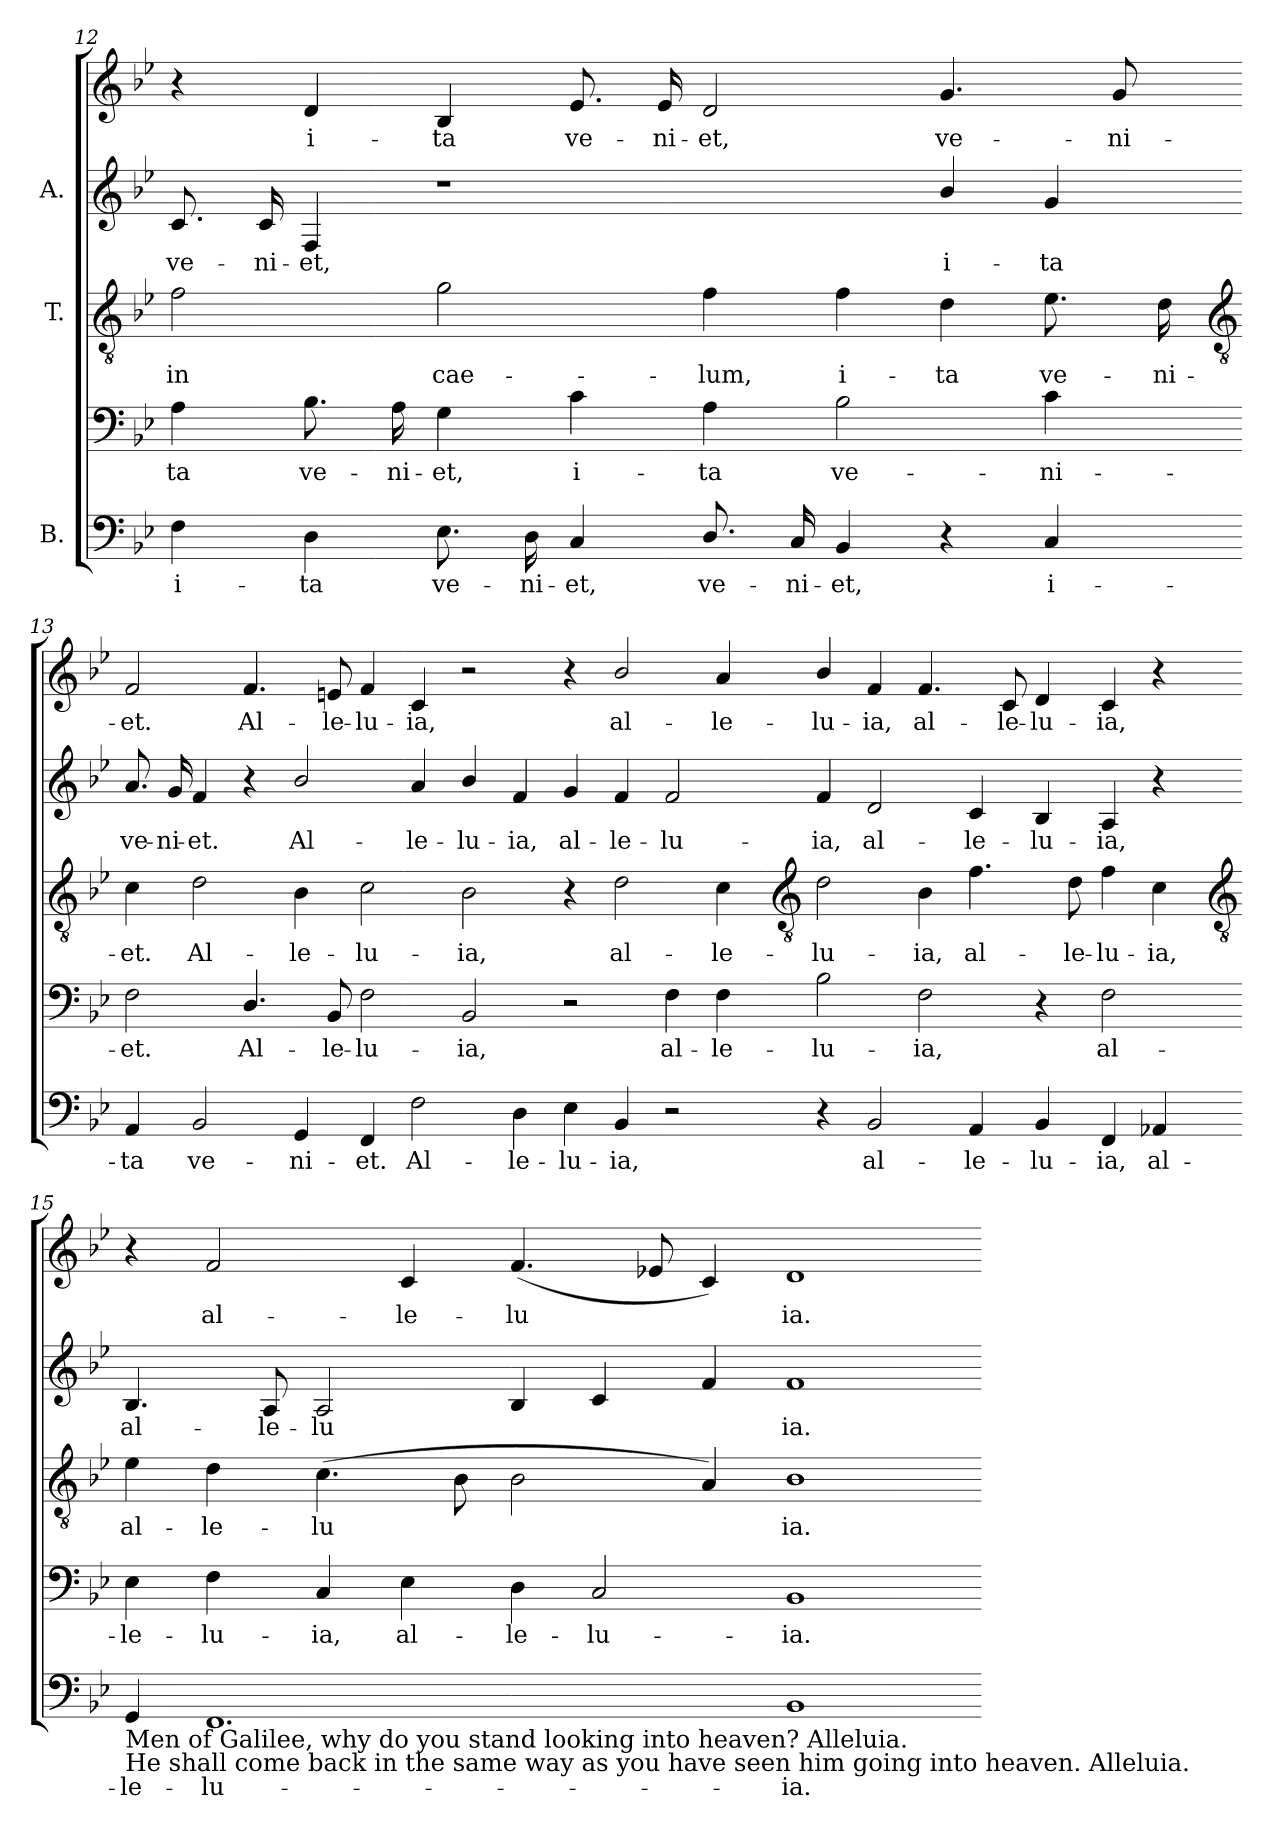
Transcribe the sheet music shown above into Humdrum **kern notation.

**kern	**text	**kern	**text	**kern	**text	**kern	**text	**kern	**text
*part3	*part3	*part3	*part3	*part2	*part2	*part1	*part1	*part1	*part1
*staff5	*staff5	*staff4	*staff4	*staff3	*staff3	*staff2	*staff2	*staff1	*staff1
*I"B.	*	*	*	*I"T.	*	*I"A.	*	*	*
!!LO:LB:g=z
*clefF4	*	*clefF4	*	*clefGv2	*	*clefG2	*	*clefG2	*
*k[b-e-]	*	*k[b-e-]	*	*k[b-e-]	*	*k[b-e-]	*	*k[b-e-]	*
*B-:	*	*B-:	*	*B-:	*	*B-:	*	*B-:	*
=12	=12	=12	=12	=12	=12	=12	=12	=12	=12
!	!LO:LY:b	!	!LO:LY:b	!	!LO:LY:b	!	!LO:LY:b	!	!
4F	-i-	4A	ta	2f	in	8.c	-ve-	4r	.
!	!	!	!	!	!	!	!LO:LY:b	!	!
.	.	.	.	.	.	16c	-ni-	.	.
!	!LO:LY:b	!	!LO:LY:b	!	!	!	!LO:LY:b	!	!LO:LY:b
4D	-ta	8.B-	ve-	.	.	4F	-et,	4d	i-
!	!	!	!LO:LY:b	!	!	!	!	!	!
.	.	16A	-ni-	.	.	.	.	.	.
!	!LO:LY:b	!	!LO:LY:b	!	!LO:LY:b	!	!	!	!LO:LY:b
8.E-	ve-	4G	-et,	2g	cae-	1r	.	4B-	-ta
!	!LO:LY:b	!	!	!	!	!	!	!	!
16D	-ni-	.	.	.	.	.	.	.	.
!	!LO:LY:b	!	!LO:LY:b	!	!	!	!	!	!LO:LY:b
4C	-et,	4c	i-	.	.	.	.	8.e-	ve-
!	!	!	!	!	!	!	!	!	!LO:LY:b
.	.	.	.	.	.	.	.	16e-	-ni-
!	!LO:LY:b	!	!LO:LY:b	!	!LO:LY:b	!	!	!	!LO:LY:b
8.D/	ve-	4A	-ta	4f	-lum,	.	.	2d	-et,
!	!LO:LY:b	!	!	!	!	!	!	!	!
16C	-ni-	.	.	.	.	.	.	.	.
!	!LO:LY:b	!	!LO:LY:b	!	!LO:LY:b	!	!	!	!
4BB-	-et,	2B-	ve-	4f	i-	.	.	.	.
!	!	!	!	!	!LO:LY:b	!	!LO:LY:b	!	!LO:LY:b
4r	.	.	.	4d	-ta	4b-/	i-	4.g	ve-
!	!LO:LY:b	!	!LO:LY:b	!	!LO:LY:b	!	!LO:LY:b	!	!
4C	i-	4c	-ni-	8.e-	ve-	4g	-ta	.	.
!	!	!	!	!	!	!	!	!	!LO:LY:b
.	.	.	.	.	.	.	.	8g	-ni-
!	!	!	!	!	!LO:LY:b	!	!	!	!
.	.	.	.	16d	-ni-	.	.	.	.
!!LO:LB:g=z
=13-	=13-	=13-	=13-	=13-	=13-	=13-	=13-	=13-	=13-
*	*	*	*	*clefGv2	*	*	*	*	*
!	!LO:LY:b	!	!LO:LY:b	!	!LO:LY:b	!	!LO:LY:b	!	!LO:LY:b
4AA	-ta	2F	-et.	4c	-et.	8.a	-ve-	2f	et.
!	!	!	!	!	!	!	!LO:LY:b	!	!
.	.	.	.	.	.	16g	-ni-	.	.
!	!LO:LY:b	!	!	!	!LO:LY:b	!	!LO:LY:b	!	!
2BB-	ve-	.	.	2d	Al-	4f	-et.	.	.
!	!	!	!LO:LY:b	!	!	!	!	!	!LO:LY:b
.	.	4.D/	Al-	.	.	4r	.	4.f	Al-
!	!LO:LY:b	!	!	!	!LO:LY:b	!	!LO:LY:b	!	!
4GG	-ni-	.	.	4B-	-le-	2b-/	Al-	.	.
!	!	!	!LO:LY:b	!	!	!	!	!	!LO:LY:b
.	.	8BB-	-le-	.	.	.	.	8en	-le-
!	!LO:LY:b	!	!LO:LY:b	!	!LO:LY:b	!	!	!	!LO:LY:b
4FF	-et.	2F	-lu-	2c	-lu-	.	.	4f	-lu-
!	!LO:LY:b	!	!	!	!	!	!LO:LY:b	!	!LO:LY:b
2F	Al-	.	.	.	.	4a/	-le-	4c	-ia,
!	!	!	!LO:LY:b	!	!LO:LY:b	!	!LO:LY:b	!	!
.	.	2BB-	-ia,	2B-	-ia,	4b-/	-lu-	2r	.
!	!LO:LY:b	!	!	!	!	!	!LO:LY:b	!	!
4D	-le-	.	.	.	.	4f	-ia,	.	.
!	!LO:LY:b	!	!	!	!	!	!LO:LY:b	!	!
4E-	-lu-	2r	.	4r	.	4g	al-	4r	.
!	!LO:LY:b	!	!	!	!LO:LY:b	!	!LO:LY:b	!	!LO:LY:b
4BB-	-ia,	.	.	2d	al-	4f	-le-	2b-/	al-
!	!	!	!LO:LY:b	!	!	!	!LO:LY:b	!	!
2r	.	4F	al-	.	.	2f	-lu-	.	.
!	!	!	!LO:LY:b	!	!LO:LY:b	!	!	!	!LO:LY:b
.	.	4F	-le-	4c	-le-	.	.	4a	-le-
!!LO:LB:g=z
=14-	=14-	=14-	=14-	=14-	=14-	=14-	=14-	=14-	=14-
*	*	*	*	*clefGv2	*	*	*	*	*
!	!	!	!LO:LY:b	!	!LO:LY:b	!	!LO:LY:b	!	!LO:LY:b
4r	.	2B-	lu-	2d	-lu-	4f	ia,	4b-/	-lu-
!	!LO:LY:b	!	!	!	!	!	!LO:LY:b	!	!LO:LY:b
2BB-	-al-	.	.	.	.	2d	al-	4f	-ia,
!	!	!	!LO:LY:b	!	!LO:LY:b	!	!	!	!LO:LY:b
.	.	2F	-ia,	4B-	-ia,	.	.	4.f	al-
!	!LO:LY:b	!	!	!	!LO:LY:b	!	!LO:LY:b	!	!
4AA	-le-	.	.	4.f	al-	4c	-le-	.	.
!	!	!	!	!	!	!	!	!	!LO:LY:b
.	.	.	.	.	.	.	.	8c	-le-
!	!LO:LY:b	!	!	!	!	!	!LO:LY:b	!	!LO:LY:b
4BB-	-lu-	4r	.	.	.	4B-	-lu-	4d	-lu-
!	!	!	!	!	!LO:LY:b	!	!	!	!
.	.	.	.	8d	-le-	.	.	.	.
!	!LO:LY:b	!	!LO:LY:b	!	!LO:LY:b	!	!LO:LY:b	!	!LO:LY:b
4FF	-ia,	2F	al-	4f	-lu-	4A	-ia,	4c	-ia,
!	!LO:LY:b	!	!	!	!LO:LY:b	!	!	!	!
4AA-X	al-	.	.	4c	-ia,	4r	.	4r	.
!!LO:LB:g=z
=15-	=15-	=15-	=15-	=15-	=15-	=15-	=15-	=15-	=15-
*	*	*	*	*clefGv2	*	*	*	*	*
!LO:TX:b:t=Men of Galilee, why do you stand looking into heaven? Alleluia.\nHe shall come back in the same way as you have seen him going into heaven.  Alleluia.	!	!	!	!	!	!	!	!	!
!	!LO:LY:b	!	!LO:LY:b	!	!LO:LY:b	!	!LO:LY:b	!	!
4GG	le-	4E-	-le-	4e-	al-	4.B-	al-	4r	.
!	!LO:LY:b	!	!LO:LY:b	!	!LO:LY:b	!	!	!	!LO:LY:b
1.FF	-lu-	4F	-lu-	4d	-le-	.	.	2f	al-
!	!	!	!	!	!	!	!LO:LY:b	!	!
.	.	.	.	.	.	8A	-le-	.	.
!	!	!	!LO:LY:b	!	!LO:LY:b	!	!LO:LY:b	!	!
.	.	4C	-ia,	(>4.c	-lu	2A	-lu	.	.
!	!	!	!LO:LY:b	!	!	!	!	!	!LO:LY:b
.	.	4E-	al-	.	.	.	.	4c	-le-
.	.	.	.	8B-	.	.	.	.	.
!	!	!	!LO:LY:b	!	!	!	!	!	!LO:LY:b
.	.	4D	-le-	2B-	.	4B-	.	(<4.f	-lu
!	!	!	!LO:LY:b	!	!	!	!	!	!
.	.	2C	-lu-	.	.	4c	.	.	.
.	.	.	.	.	.	.	.	8e-	.
.	.	.	.	4A)	.	4f	.	4c)	.
!	!LO:LY:b	!	!LO:LY:b	!	!LO:LY:b	!	!LO:LY:b	!	!LO:LY:b
1BB-	-ia.	1BB-	-ia.	1B-	ia.	1f	ia.	1d	ia.
=-	=-	=-	=-	=-	=-	=-	=-	=-	=-
*-	*-	*-	*-	*-	*-	*-	*-	*-	*-
